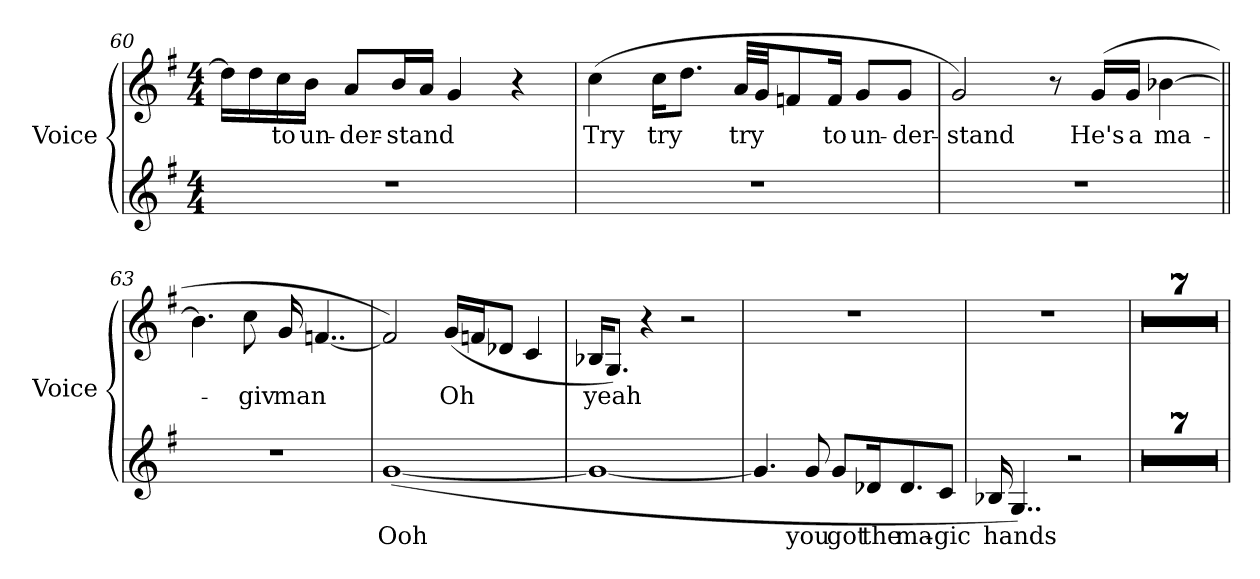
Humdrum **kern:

**kern	**text	**kern	**text
*part2	*part2	*part1	*part1
*staff2	*staff2	*staff1	*staff1
*I"Voice	*	*I"Voice	*
*I'Voice	*	*I'Voice	*
*clefG2	*	*clefG2	*
*k[f#]	*	*k[f#]	*
*G:	*	*G:	*
*M4/4	*	*M4/4	*
=60	=60	=60	=60
1r	.	16ddi\LL]	.
.	.	16ddi\	.
!	!	!	!LO:LY:b:color=#000000
.	.	16cci\	to
!	!	!	!LO:LY:b:color=#000000
.	.	16bi\JJ	un-
!	!	!	!LO:LY:b:color=#000000
.	.	8ai/L	-der-
!	!	!	!LO:LY:b:color=#000000
.	.	16bi/L	-stand
.	.	16ai/JJ	.
.	.	4gi/	.
.	.	4r	.
=61	=61	=61	=61
!	!	!	!LO:LY:b:color=#000000
1r	.	(4cci\	Try
!	!	!	!LO:LY:b:color=#000000
.	.	16cci\KL	try
.	.	8.ddi\J	.
!	!	!	!LO:LY:b:color=#000000
.	.	32ai/LLL	try
.	.	32gi/JJ	.
.	.	8fni/	.
!	!	!	!LO:LY:b:color=#000000
.	.	16fi/Jk	to
!	!	!	!LO:LY:b:color=#000000
.	.	8gi/L	un-
!	!	!	!LO:LY:b:color=#000000
.	.	8gi/J	-der-
=62	=62	=62	=62
!	!	!	!LO:LY:b:color=#000000
1r	.	2gi/)	-stand
.	.	8r	.
!	!	!	!LO:LY:b:color=#000000
.	.	(16gi/LL	He's
!	!	!	!LO:LY:b:color=#000000
.	.	16gi/JJ	a
!	!	!	!LO:LY:b:color=#000000
.	.	[4b-Xi\	ma-
!!LO:LB:g=z
=63||	=63||	=63||	=63||
1r	.	4.b-i\]	.
!	!	!	!LO:LY:b:color=#000000
.	.	8cci\	-giv
!	!	!	!LO:LY:b:color=#000000
.	.	16gi/	man
.	.	[4..fni/	.
=64	=64	=64	=64
!	!LO:LY:b:color=#000000	!	!
([1gi	Ooh	2fi/])	.
!	!	!	!LO:LY:b:color=#000000
.	.	(16gi/LL	Oh
.	.	16fni/J	.
.	.	8d-Xi/J	.
.	.	4ci/	.
=65	=65	=65	=65
!	!	!	!LO:LY:b:color=#000000
1gi_	.	16B-Xi/KL	yeah
.	.	8.Gi/J)	.
.	.	4r	.
.	.	2r	.
=66	=66	=66	=66
4.gi/]	.	1r	.
!	!LO:LY:b:color=#000000	!	!
8gi/	you	.	.
!	!LO:LY:b:color=#000000	!	!
8gi/L	got	.	.
!	!LO:LY:b:color=#000000	!	!
16d-Xi/k	the	.	.
!	!LO:LY:b:color=#000000	!	!
8.d-i/	ma-	.	.
!	!LO:LY:b:color=#000000	!	!
8ci/J	-gic	.	.
!!LO:LB:g=z
=67	=67	=67	=67
!	!LO:LY:b:color=#000000	!	!
16B-Xi/	hands	1r	.
4..Gi/)	.	.	.
2r	.	.	.
=68	=68	=68	=68
1r	.	1r	.
=69	=69	=69	=69
1r	.	1r	.
=70	=70	=70	=70
1r	.	1r	.
=71	=71	=71	=71
1r	.	1r	.
=72	=72	=72	=72
1r	.	1r	.
=73	=73	=73	=73
1r	.	1r	.
=74	=74	=74	=74
1r	.	1r	.
=	=	=	=
*-	*-	*-	*-
